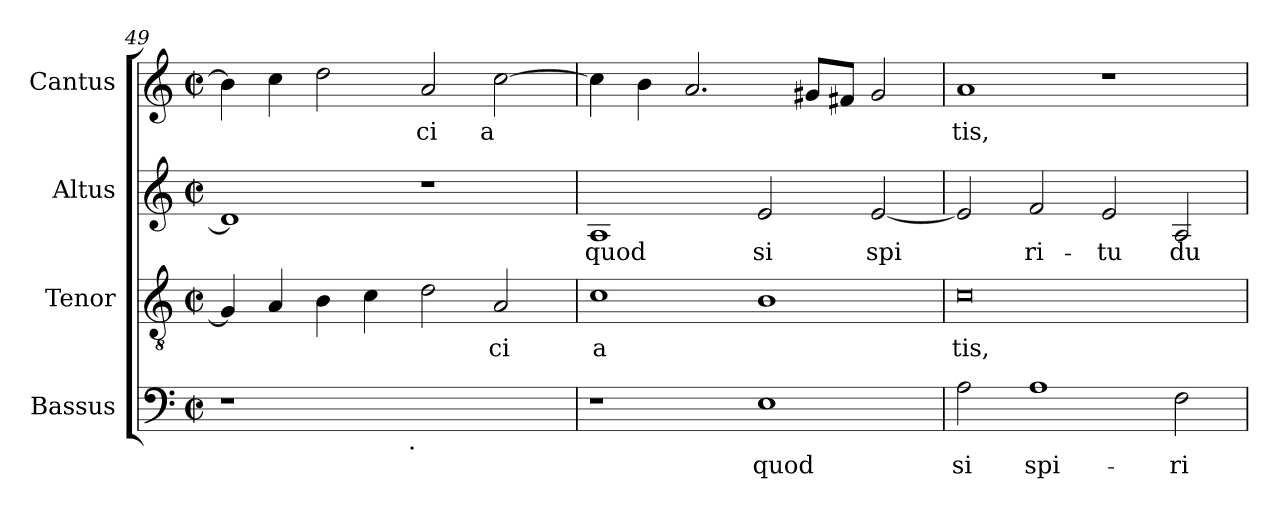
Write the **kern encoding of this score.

**kern	**text	**kern	**text	**kern	**text	**kern	**text
*part4	*part4	*part3	*part3	*part2	*part2	*part1	*part1
*staff4	*staff4	*staff3	*staff3	*staff2	*staff2	*staff1	*staff1
*I"Bassus	*	*I"Tenor	*	*I"Altus	*	*I"Cantus	*
*	*	*	*	*I'A	*	*I'C	*
*clefF4	*	*clefGv2	*	*clefG2	*	*clefG2	*
*k[]	*	*k[]	*	*k[]	*	*k[]	*
*C:	*	*C:	*	*C:	*	*C:	*
*M2/2	*	*M2/2	*	*M2/2	*	*M2/2	*
*met(c|)	*	*met(c|)	*	*met(c|)	*	*met(c|)	*
=49	=49	=49	=49	=49	=49	=49	=49
!	!	!	!LO:LY:b:cj	!	!LO:LY:b:cj	!	!LO:LY:b:cj
*^	*	*	*	*	*	*	*
1r	2ryy	.	4G/]	.	1d]	.	4b\]	.
!	!	!	!	!LO:LY:b:cj	!	!	!	!LO:LY:b:cj
.	.	.	4A/	.	.	.	4cc\	.
!	!	!	!	!LO:LY:b:cj	!	!	!	!LO:LY:b:cj
.	4...ryy	.	4B\	.	.	.	2dd\	.
!	!	!	!	!LO:LY:b:cj	!	!	!	!
.	.	.	4c\	.	.	.	.	.
!	!LO:TX:b:t=.	!	!	!	!	!	!	!
.	1ryy	.	.	.	.	.	.	.
!	!	!	!	!LO:LY:b:cj	!	!	!	!LO:LY:b:cj
1ryy	.	.	2d\	.	1r	.	2a/	ci
!	!	!	!	!LO:LY:b:cj	!	!	!	!LO:LY:b:cj
.	.	.	2A/	ci	.	.	[>2cc\	a
.	32ryy	.	.	.	.	.	.	.
=50	=50	=50	=50	=50	=50	=50	=50	=50
!	!	!	!	!LO:LY:b:cj	!	!LO:LY:b:cj	!	!LO:LY:b:cj
*v	*v	*	*	*	*	*	*	*
1r	.	1c	a	1A	quod	4cc\]	.
!	!	!	!	!	!	!	!LO:LY:b:cj
.	.	.	.	.	.	4b\	.
!	!	!	!	!	!	!	!LO:LY:b:cj
.	.	.	.	.	.	2.a/	.
!	!LO:LY:b:cj	!	!LO:LY:b:cj	!	!LO:LY:b:cj	!	!
1E	quod	1B	.	2e/	si	.	.
!	!	!	!	!	!	!	!LO:LY:b:cj
.	.	.	.	.	.	8g#/L	.
!	!	!	!	!	!	!	!LO:LY:b:cj
.	.	.	.	.	.	8f#/J	.
!	!	!	!	!	!LO:LY:b:cj	!	!LO:LY:b:cj
.	.	.	.	[<2e/	spi-	2g#/	.
=51	=51	=51	=51	=51	=51	=51	=51
!	!LO:LY:b:cj	!	!LO:LY:b:cj	!	!LO:LY:b:cj	!	!LO:LY:b:cj
2A\	si	0c	tis,	2e/]	--	1a	tis,
!	!LO:LY:b:cj	!	!	!	!LO:LY:b:cj	!	!
1A	spi-	.	.	2f/	-ri-	.	.
!	!	!	!	!	!LO:LY:b:cj	!	!
.	.	.	.	2e/	-tu	1r	.
!	!LO:LY:b:cj	!	!	!	!LO:LY:b:cj	!	!
2F\	-ri-	.	.	2A/	du-	.	.
=	=	=	=	=	=	=	=
*-	*-	*-	*-	*-	*-	*-	*-
